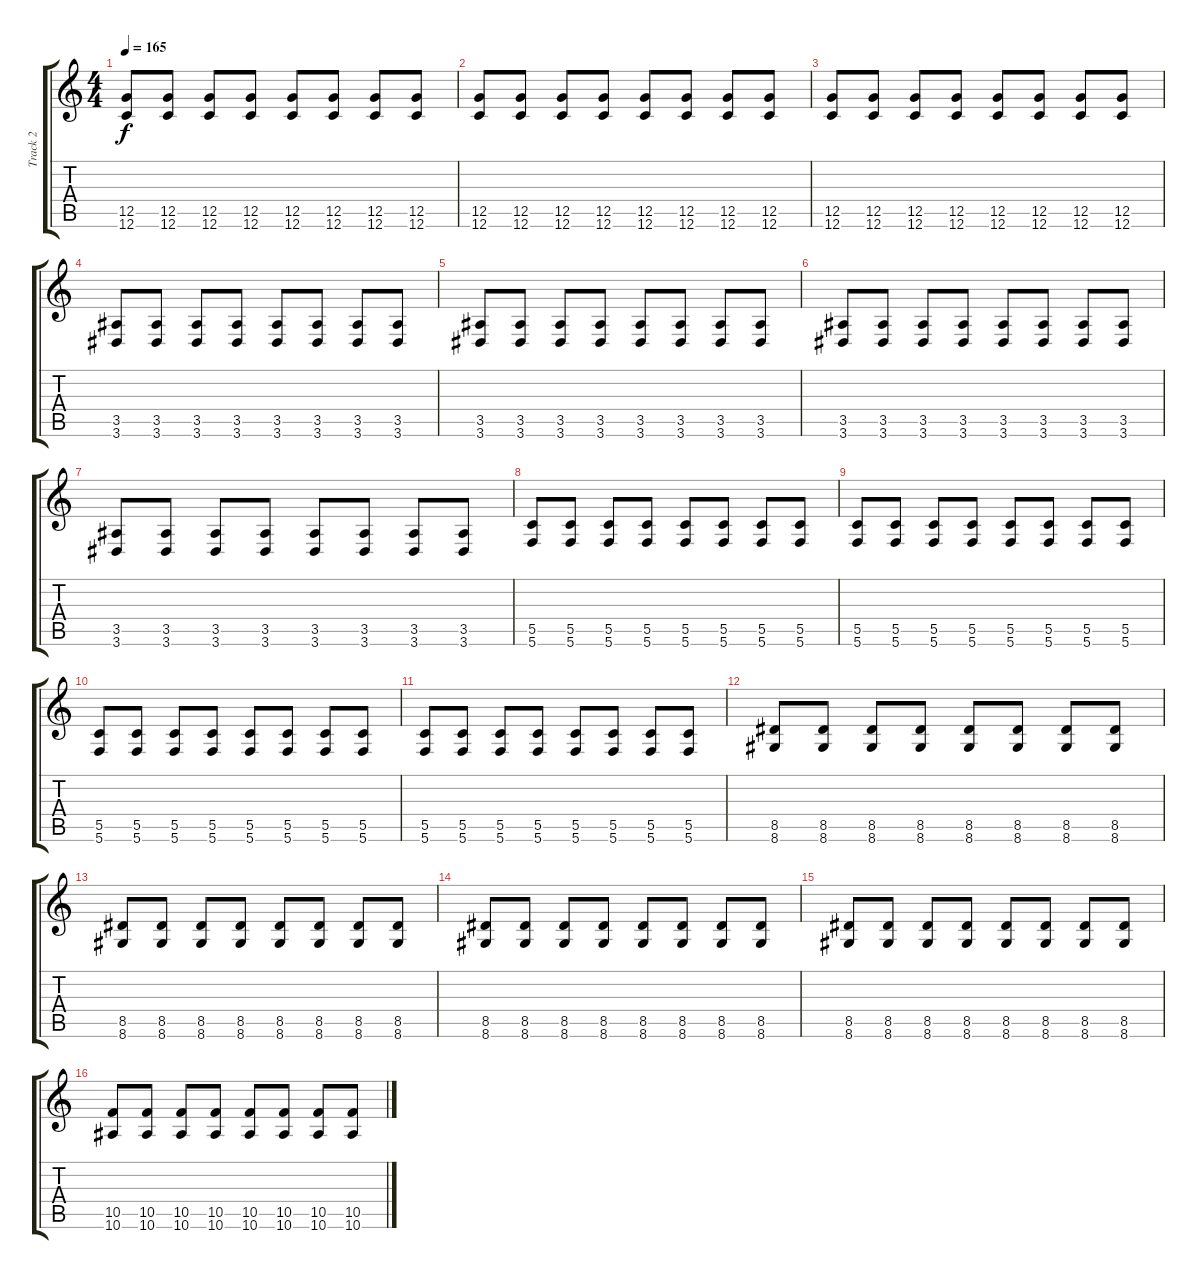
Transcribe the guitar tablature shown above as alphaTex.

\track ("Track 2" "Track 2") {instrument acousticguitarsteel}
\staff {score tabs}
\tuning (D4 A3 F3 C3 G2 C2) {hide}
\ts (4 4)
\tempo 165
\clef g2
\ks c
(12.5 12.6).8{dy f} (12.5 12.6).8 (12.5 12.6).8 (12.5 12.6).8 (12.5 12.6).8 (12.5 12.6).8 (12.5 12.6).8 (12.5 12.6).8 |
(12.5 12.6).8 (12.5 12.6).8 (12.5 12.6).8 (12.5 12.6).8 (12.5 12.6).8 (12.5 12.6).8 (12.5 12.6).8 (12.5 12.6).8 |
(12.5 12.6).8 (12.5 12.6).8 (12.5 12.6).8 (12.5 12.6).8 (12.5 12.6).8 (12.5 12.6).8 (12.5 12.6).8 (12.5 12.6).8 |
(3.5 3.6).8 (3.5 3.6).8 (3.5 3.6).8 (3.5 3.6).8 (3.5 3.6).8 (3.5 3.6).8 (3.5 3.6).8 (3.5 3.6).8 |
(3.5 3.6).8 (3.5 3.6).8 (3.5 3.6).8 (3.5 3.6).8 (3.5 3.6).8 (3.5 3.6).8 (3.5 3.6).8 (3.5 3.6).8 |
(3.5 3.6).8 (3.5 3.6).8 (3.5 3.6).8 (3.5 3.6).8 (3.5 3.6).8 (3.5 3.6).8 (3.5 3.6).8 (3.5 3.6).8 |
(3.5 3.6).8 (3.5 3.6).8 (3.5 3.6).8 (3.5 3.6).8 (3.5 3.6).8 (3.5 3.6).8 (3.5 3.6).8 (3.5 3.6).8 |
(5.5 5.6).8 (5.5 5.6).8 (5.5 5.6).8 (5.5 5.6).8 (5.5 5.6).8 (5.5 5.6).8 (5.5 5.6).8 (5.5 5.6).8 |
(5.5 5.6).8 (5.5 5.6).8 (5.5 5.6).8 (5.5 5.6).8 (5.5 5.6).8 (5.5 5.6).8 (5.5 5.6).8 (5.5 5.6).8 |
(5.5 5.6).8 (5.5 5.6).8 (5.5 5.6).8 (5.5 5.6).8 (5.5 5.6).8 (5.5 5.6).8 (5.5 5.6).8 (5.5 5.6).8 |
(5.5 5.6).8 (5.5 5.6).8 (5.5 5.6).8 (5.5 5.6).8 (5.5 5.6).8 (5.5 5.6).8 (5.5 5.6).8 (5.5 5.6).8 |
(8.5 8.6).8 (8.5 8.6).8 (8.5 8.6).8 (8.5 8.6).8 (8.5 8.6).8 (8.5 8.6).8 (8.5 8.6).8 (8.5 8.6).8 |
(8.5 8.6).8 (8.5 8.6).8 (8.5 8.6).8 (8.5 8.6).8 (8.5 8.6).8 (8.5 8.6).8 (8.5 8.6).8 (8.5 8.6).8 |
(8.5 8.6).8 (8.5 8.6).8 (8.5 8.6).8 (8.5 8.6).8 (8.5 8.6).8 (8.5 8.6).8 (8.5 8.6).8 (8.5 8.6).8 |
(8.5 8.6).8 (8.5 8.6).8 (8.5 8.6).8 (8.5 8.6).8 (8.5 8.6).8 (8.5 8.6).8 (8.5 8.6).8 (8.5 8.6).8 |
(10.5 10.6).8 (10.5 10.6).8 (10.5 10.6).8 (10.5 10.6).8 (10.5 10.6).8 (10.5 10.6).8 (10.5 10.6).8 (10.5 10.6).8
